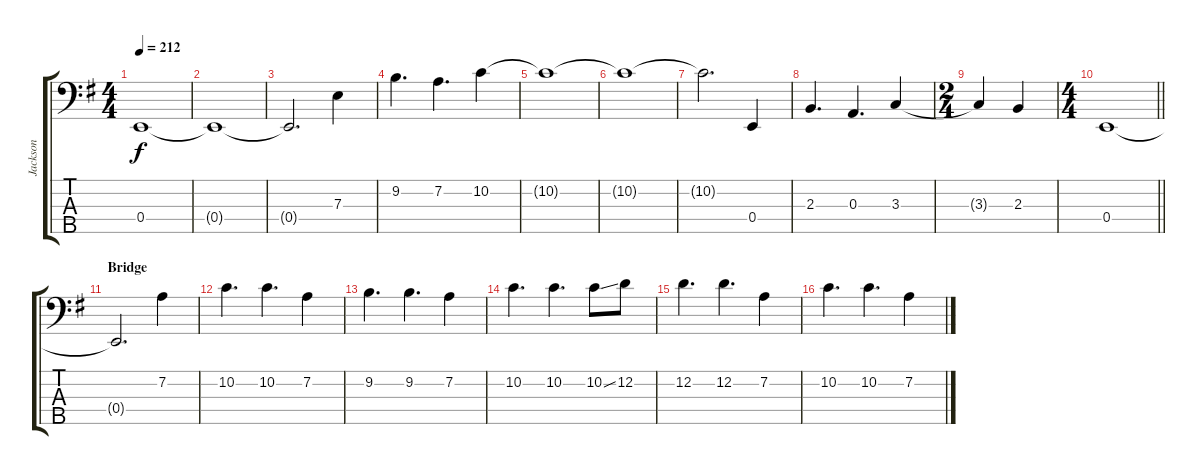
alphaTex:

\track ("Jackson" "Jackson") {instrument electricbassfinger}
\staff {score tabs}
\tuning (G2 D2 A1 E1 B0) {hide}
\ts (4 4)
\tempo 212
\clef f4
\ks g
0.4.1{dy f} |
0.4{t}.1 |
0.4{t}.2{d} 7.3.4 |
9.2.4{d} 7.2.4{d} 10.2.4 |
10.2{t}.1 |
10.2{t}.1 |
10.2{t}.2{d} 0.4.4 |
2.3.4{d} 0.3.4{d} 3.3.4 |
\ts (2 4)
3.3{t}.4 2.3.4 |
\ts (4 4)
\barLineRight lightlight
0.4.1 |
\section ("" "Bridge")
0.4{t}.2{d} 7.2.4 |
10.2.4{d} 10.2.4{d} 7.2.4 |
9.2.4{d} 9.2.4{d} 7.2.4 |
10.2.4{d} 10.2.4{d} 10.2{ss}.8 12.2.8 |
12.2.4{d} 12.2.4{d} 7.2.4 |
10.2.4{d} 10.2.4{d} 7.2.4
